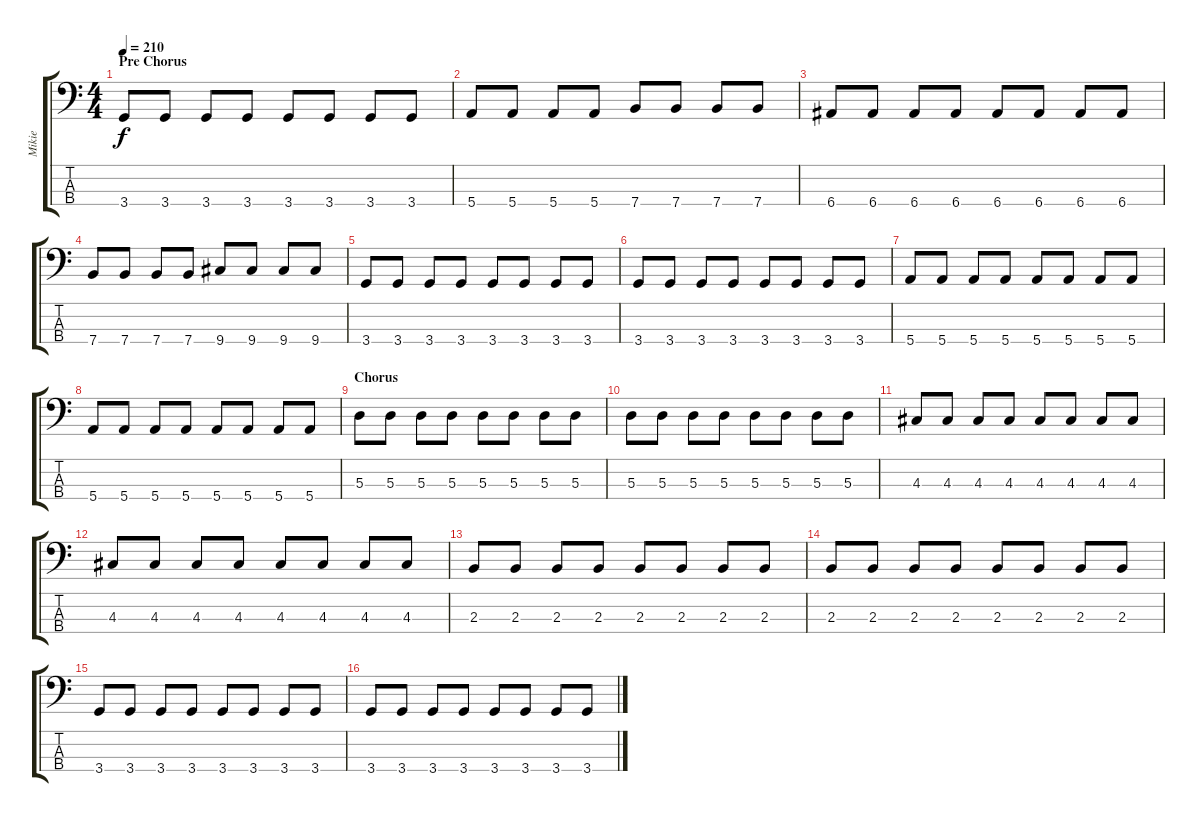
\track ("Mikie" "Mikie") {instrument electricbasspick}
\staff {score tabs}
\tuning (G2 D2 A1 E1) {hide}
\ts (4 4)
\section ("" "Pre Chorus")
\tempo 210
\clef f4
\ks c
3.4.8{dy f} 3.4.8 3.4.8 3.4.8 3.4.8 3.4.8 3.4.8 3.4.8 |
5.4.8 5.4.8 5.4.8 5.4.8 7.4.8 7.4.8 7.4.8 7.4.8 |
6.4.8 6.4.8 6.4.8 6.4.8 6.4.8 6.4.8 6.4.8 6.4.8 |
7.4.8 7.4.8 7.4.8 7.4.8 9.4.8 9.4.8 9.4.8 9.4.8 |
3.4.8 3.4.8 3.4.8 3.4.8 3.4.8 3.4.8 3.4.8 3.4.8 |
3.4.8 3.4.8 3.4.8 3.4.8 3.4.8 3.4.8 3.4.8 3.4.8 |
5.4.8 5.4.8 5.4.8 5.4.8 5.4.8 5.4.8 5.4.8 5.4.8 |
5.4.8 5.4.8 5.4.8 5.4.8 5.4.8 5.4.8 5.4.8 5.4.8 |
\section ("" "Chorus")
5.3.8 5.3.8 5.3.8 5.3.8 5.3.8 5.3.8 5.3.8 5.3.8 |
5.3.8 5.3.8 5.3.8 5.3.8 5.3.8 5.3.8 5.3.8 5.3.8 |
4.3.8 4.3.8 4.3.8 4.3.8 4.3.8 4.3.8 4.3.8 4.3.8 |
4.3.8 4.3.8 4.3.8 4.3.8 4.3.8 4.3.8 4.3.8 4.3.8 |
2.3.8 2.3.8 2.3.8 2.3.8 2.3.8 2.3.8 2.3.8 2.3.8 |
2.3.8 2.3.8 2.3.8 2.3.8 2.3.8 2.3.8 2.3.8 2.3.8 |
3.4.8 3.4.8 3.4.8 3.4.8 3.4.8 3.4.8 3.4.8 3.4.8 |
3.4.8 3.4.8 3.4.8 3.4.8 3.4.8 3.4.8 3.4.8 3.4.8
